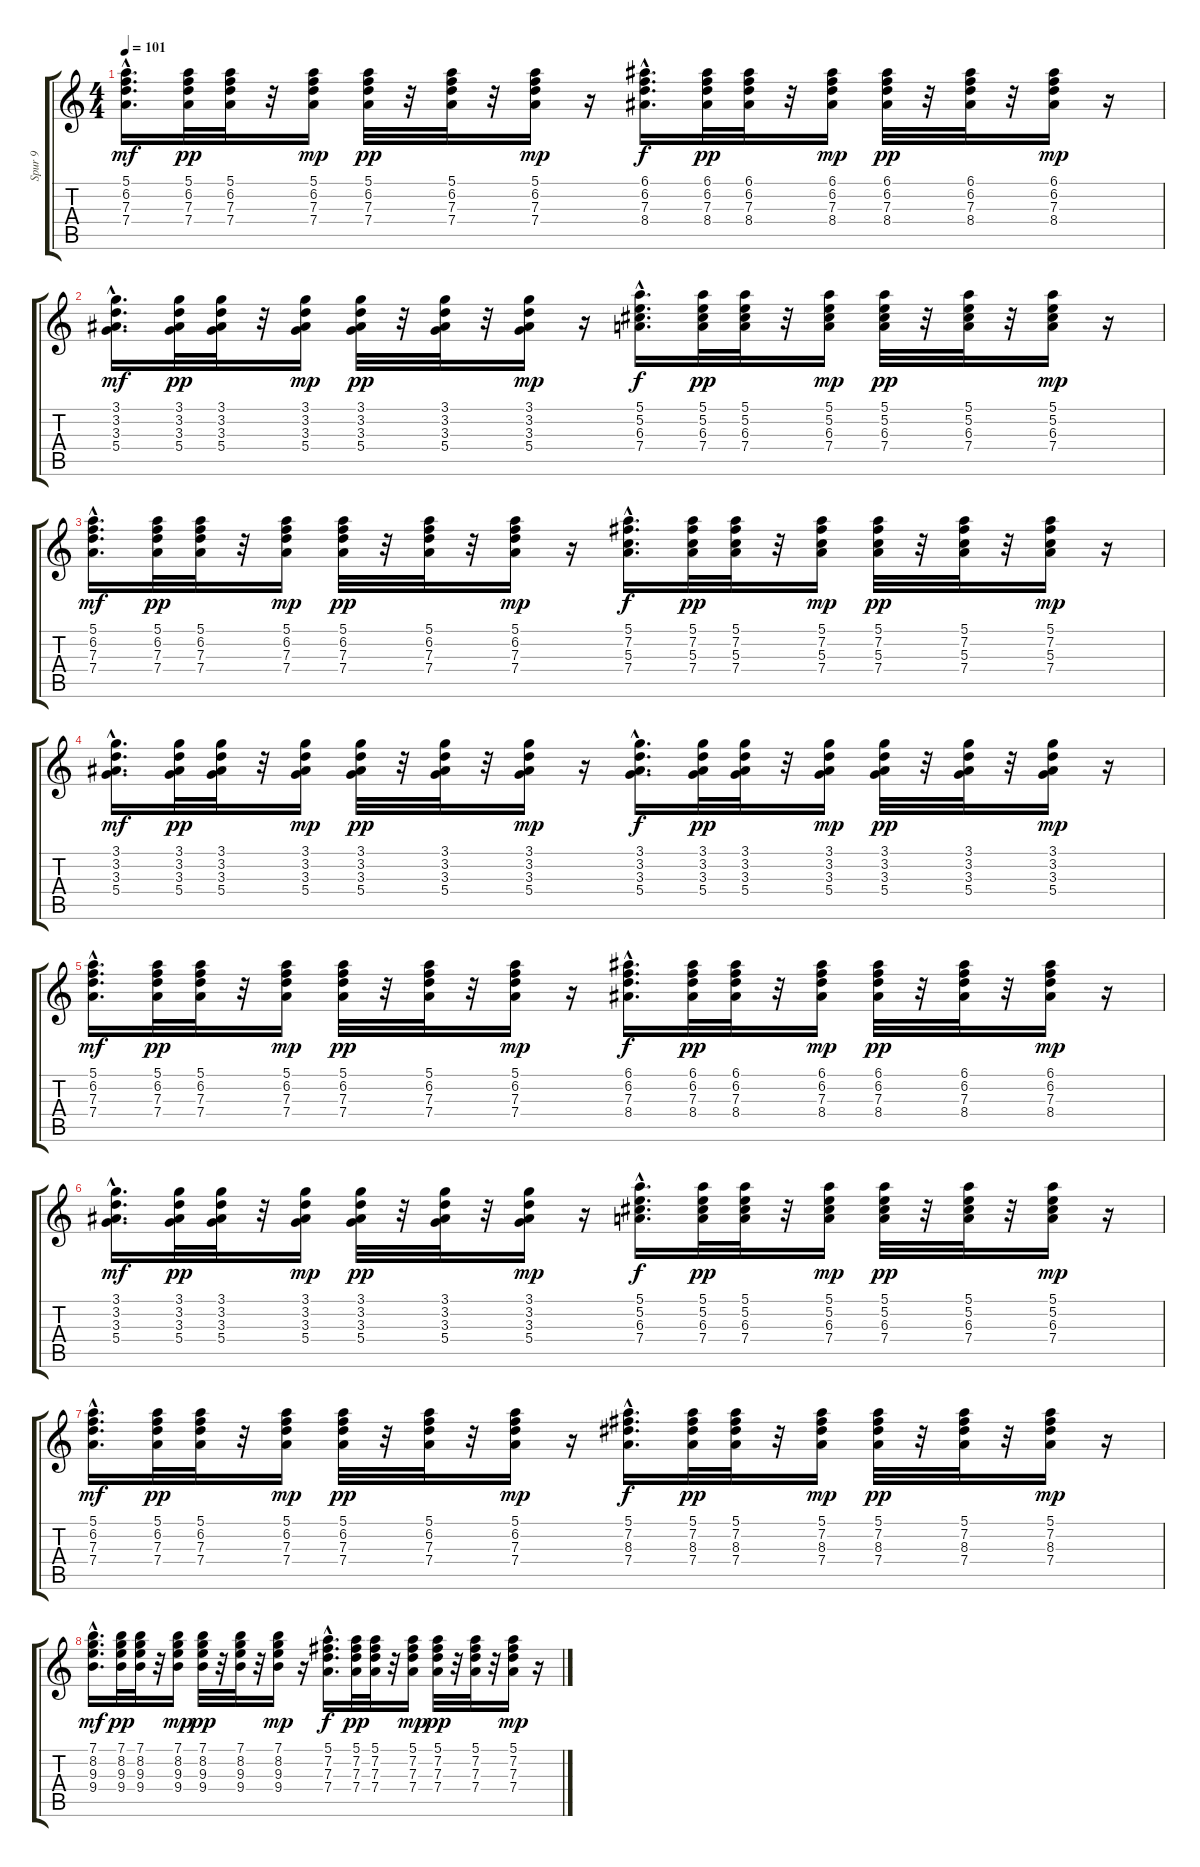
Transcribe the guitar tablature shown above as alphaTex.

\track ("Spur 9" "Spur 9") {instrument electricguitarclean}
\staff {score tabs}
\tuning (E4 B3 G3 D3 A2 E2) {hide}
\ts (4 4)
\tempo 101
\clef g2
\ks c
(5.1{hac} 6.2{hac} 7.3{hac} 7.4{hac}).16{d dy mf} (5.1 6.2 7.3 7.4).32{dy pp} (5.1 6.2 7.3 7.4).32 r.32 (5.1 6.2 7.3 7.4).16{dy mp} (5.1 6.2 7.3 7.4).32{dy pp} r.32 (5.1 6.2 7.3 7.4).32 r.32 (5.1 6.2 7.3 7.4).16{dy mp} r.16 (6.1{hac} 6.2{hac} 7.3{hac} 8.4{hac}).16{d dy f} (6.1 6.2 7.3 8.4).32{dy pp} (6.1 6.2 7.3 8.4).32 r.32 (6.1 6.2 7.3 8.4).16{dy mp} (6.1 6.2 7.3 8.4).32{dy pp} r.32 (6.1 6.2 7.3 8.4).32 r.32 (6.1 6.2 7.3 8.4).16{dy mp} r.16 |
(3.1{hac} 3.2{hac} 3.3{hac} 5.4{hac}).16{d dy mf} (3.1 3.2 3.3 5.4).32{dy pp} (3.1 3.2 3.3 5.4).32 r.32 (3.1 3.2 3.3 5.4).16{dy mp} (3.1 3.2 3.3 5.4).32{dy pp} r.32 (3.1 3.2 3.3 5.4).32 r.32 (3.1 3.2 3.3 5.4).16{dy mp} r.16 (5.1{hac} 5.2{hac} 6.3{hac} 7.4{hac}).16{d dy f} (5.1 5.2 6.3 7.4).32{dy pp} (5.1 5.2 6.3 7.4).32 r.32 (5.1 5.2 6.3 7.4).16{dy mp} (5.1 5.2 6.3 7.4).32{dy pp} r.32 (5.1 5.2 6.3 7.4).32 r.32 (5.1 5.2 6.3 7.4).16{dy mp} r.16 |
(5.1{hac} 6.2{hac} 7.3{hac} 7.4{hac}).16{d dy mf} (5.1 6.2 7.3 7.4).32{dy pp} (5.1 6.2 7.3 7.4).32 r.32 (5.1 6.2 7.3 7.4).16{dy mp} (5.1 6.2 7.3 7.4).32{dy pp} r.32 (5.1 6.2 7.3 7.4).32 r.32 (5.1 6.2 7.3 7.4).16{dy mp} r.16 (5.1{hac} 7.2{hac} 5.3{hac} 7.4{hac}).16{d dy f} (5.1 7.2 5.3 7.4).32{dy pp} (5.1 7.2 5.3 7.4).32 r.32 (5.1 7.2 5.3 7.4).16{dy mp} (5.1 7.2 5.3 7.4).32{dy pp} r.32 (5.1 7.2 5.3 7.4).32 r.32 (5.1 7.2 5.3 7.4).16{dy mp} r.16 |
(3.1{hac} 3.2{hac} 3.3{hac} 5.4{hac}).16{d dy mf} (3.1 3.2 3.3 5.4).32{dy pp} (3.1 3.2 3.3 5.4).32 r.32 (3.1 3.2 3.3 5.4).16{dy mp} (3.1 3.2 3.3 5.4).32{dy pp} r.32 (3.1 3.2 3.3 5.4).32 r.32 (3.1 3.2 3.3 5.4).16{dy mp} r.16 (3.1{hac} 3.2{hac} 3.3{hac} 5.4{hac}).16{d dy f} (3.1 3.2 3.3 5.4).32{dy pp} (3.1 3.2 3.3 5.4).32 r.32 (3.1 3.2 3.3 5.4).16{dy mp} (3.1 3.2 3.3 5.4).32{dy pp} r.32 (3.1 3.2 3.3 5.4).32 r.32 (3.1 3.2 3.3 5.4).16{dy mp} r.16 |
(5.1{hac} 6.2{hac} 7.3{hac} 7.4{hac}).16{d dy mf} (5.1 6.2 7.3 7.4).32{dy pp} (5.1 6.2 7.3 7.4).32 r.32 (5.1 6.2 7.3 7.4).16{dy mp} (5.1 6.2 7.3 7.4).32{dy pp} r.32 (5.1 6.2 7.3 7.4).32 r.32 (5.1 6.2 7.3 7.4).16{dy mp} r.16 (6.1{hac} 6.2{hac} 7.3{hac} 8.4{hac}).16{d dy f} (6.1 6.2 7.3 8.4).32{dy pp} (6.1 6.2 7.3 8.4).32 r.32 (6.1 6.2 7.3 8.4).16{dy mp} (6.1 6.2 7.3 8.4).32{dy pp} r.32 (6.1 6.2 7.3 8.4).32 r.32 (6.1 6.2 7.3 8.4).16{dy mp} r.16 |
(3.1{hac} 3.2{hac} 3.3{hac} 5.4{hac}).16{d dy mf} (3.1 3.2 3.3 5.4).32{dy pp} (3.1 3.2 3.3 5.4).32 r.32 (3.1 3.2 3.3 5.4).16{dy mp} (3.1 3.2 3.3 5.4).32{dy pp} r.32 (3.1 3.2 3.3 5.4).32 r.32 (3.1 3.2 3.3 5.4).16{dy mp} r.16 (5.1{hac} 5.2{hac} 6.3{hac} 7.4{hac}).16{d dy f} (5.1 5.2 6.3 7.4).32{dy pp} (5.1 5.2 6.3 7.4).32 r.32 (5.1 5.2 6.3 7.4).16{dy mp} (5.1 5.2 6.3 7.4).32{dy pp} r.32 (5.1 5.2 6.3 7.4).32 r.32 (5.1 5.2 6.3 7.4).16{dy mp} r.16 |
(5.1{hac} 6.2{hac} 7.3{hac} 7.4{hac}).16{d dy mf} (5.1 6.2 7.3 7.4).32{dy pp} (5.1 6.2 7.3 7.4).32 r.32 (5.1 6.2 7.3 7.4).16{dy mp} (5.1 6.2 7.3 7.4).32{dy pp} r.32 (5.1 6.2 7.3 7.4).32 r.32 (5.1 6.2 7.3 7.4).16{dy mp} r.16 (5.1{hac} 7.2{hac} 8.3{hac} 7.4{hac}).16{d dy f} (5.1 7.2 8.3 7.4).32{dy pp} (5.1 7.2 8.3 7.4).32 r.32 (5.1 7.2 8.3 7.4).16{dy mp} (5.1 7.2 8.3 7.4).32{dy pp} r.32 (5.1 7.2 8.3 7.4).32 r.32 (5.1 7.2 8.3 7.4).16{dy mp} r.16 |
(7.1{hac} 8.2{hac} 9.3{hac} 9.4{hac}).16{d dy mf} (7.1 8.2 9.3 9.4).32{dy pp} (7.1 8.2 9.3 9.4).32 r.32 (7.1 8.2 9.3 9.4).16{dy mp} (7.1 8.2 9.3 9.4).32{dy pp} r.32 (7.1 8.2 9.3 9.4).32 r.32 (7.1 8.2 9.3 9.4).16{dy mp} r.16 (5.1{hac} 7.2{hac} 7.3{hac} 7.4{hac}).16{d dy f} (5.1 7.2 7.3 7.4).32{dy pp} (5.1 7.2 7.3 7.4).32 r.32 (5.1 7.2 7.3 7.4).16{dy mp} (5.1 7.2 7.3 7.4).32{dy pp} r.32 (5.1 7.2 7.3 7.4).32 r.32 (5.1 7.2 7.3 7.4).16{dy mp} r.16
